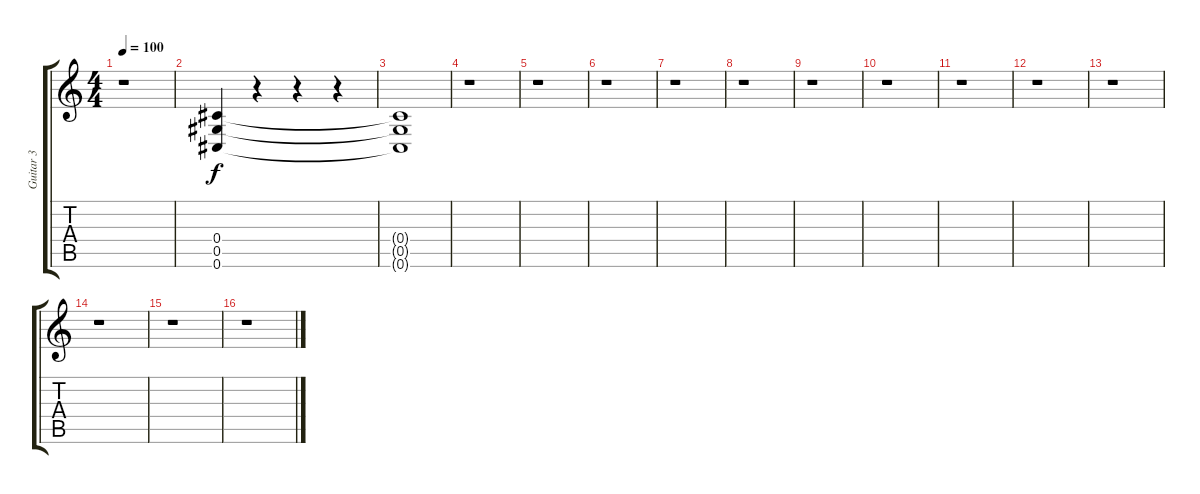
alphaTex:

\track ("Guitar 3" "Guitar 3") {instrument distortionguitar}
\staff {score tabs}
\tuning (Eb4 Bb3 Gb3 Db3 Ab2 Db2) {hide}
\ts (4 4)
\tempo 100
\clef g2
\ks c
r.1{dy f} |
(0.4 0.5 0.6).4 r.4 r.4 r.4 |
(0.4{t} 0.5{t} 0.6{t}).1 |
r.1 |
r.1 |
r.1 |
r.1 |
r.1 |
r.1 |
r.1 |
r.1 |
r.1 |
r.1 |
r.1 |
r.1 |
r.1
